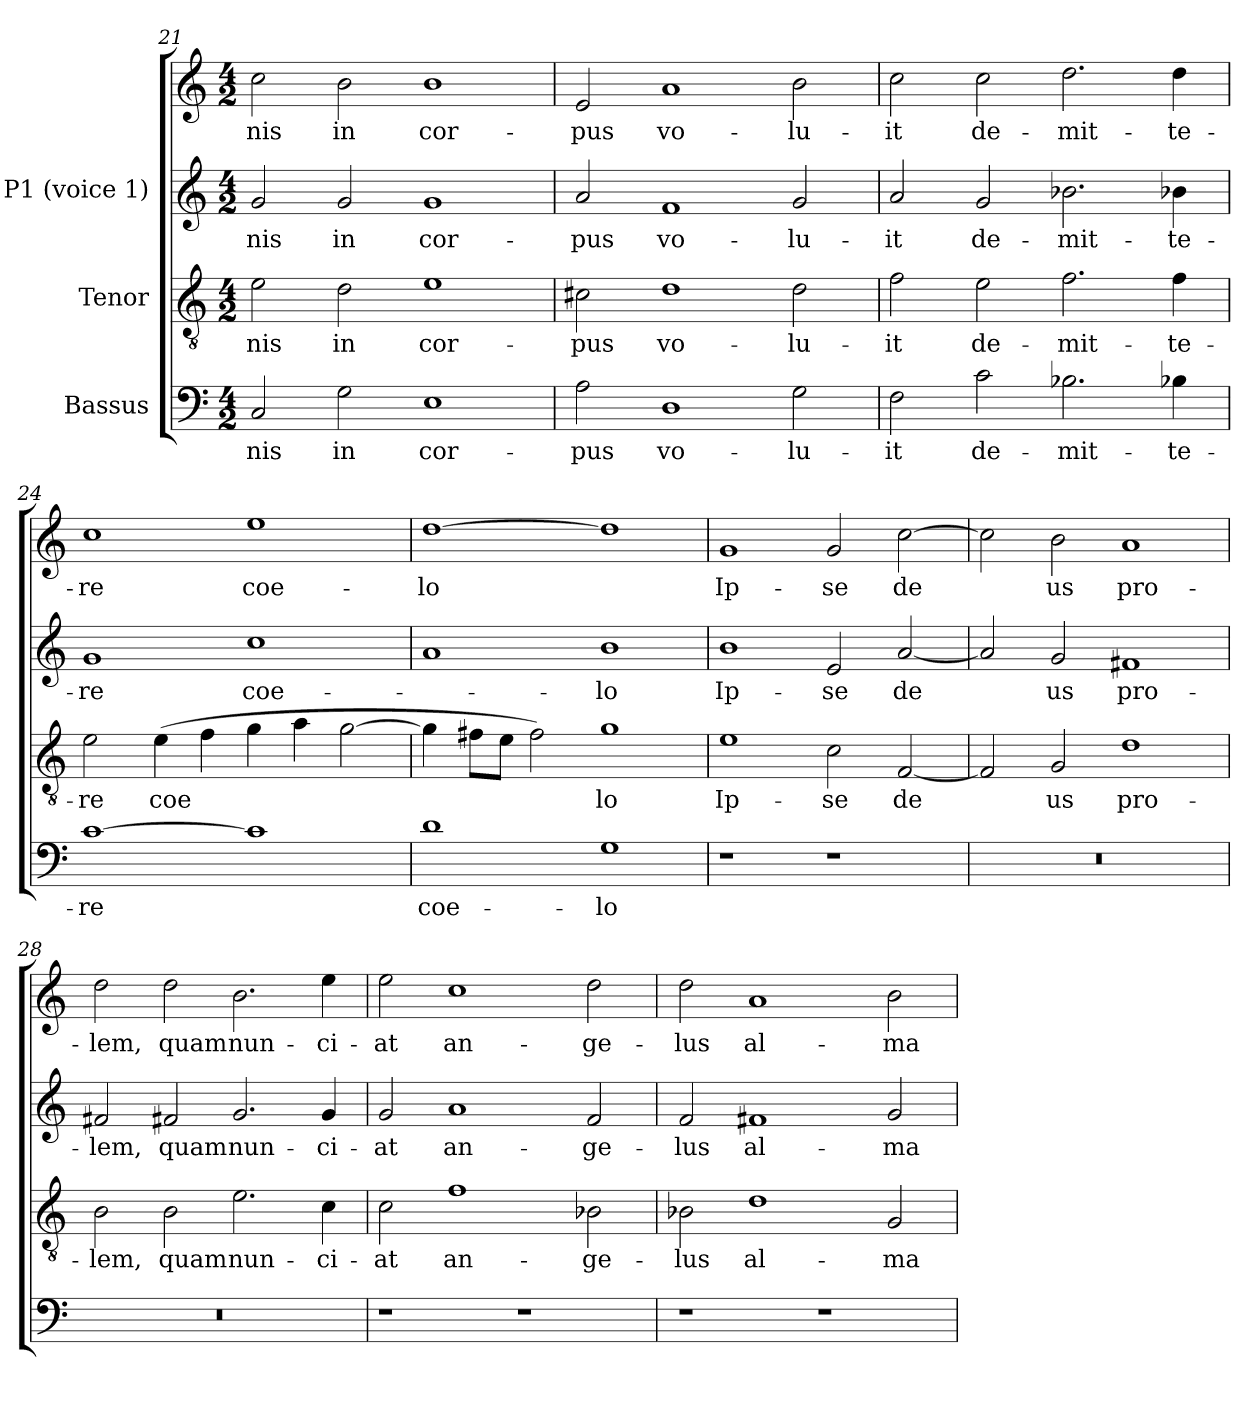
**kern	**text	**kern	**text	**kern	**text	**kern	**text
*part3	*part3	*part2	*part2	*part1	*part1	*part1	*part1
*staff4	*staff4	*staff3	*staff3	*staff2	*staff2	*staff1	*staff1
*I"Bassus	*	*I"Tenor	*	*I"P1 (voice 1)	*	*	*
*clefF4	*	*clefGv2	*	*clefG2	*	*clefG2	*
*M4/2	*	*M4/2	*	*M4/2	*	*M4/2	*
=21	=21	=21	=21	=21	=21	=21	=21
!	!LO:LY:b:cj	!	!LO:LY:b:cj	!	!LO:LY:b:cj	!	!LO:LY:b:cj
2C/	-nis	2e\	-nis	2g/	-nis	2cc\	-nis
!	!LO:LY:b:cj	!	!LO:LY:b:cj	!	!LO:LY:b:cj	!	!LO:LY:b:cj
2G\	in	2d\	in	2g/	in	2b\	in
!	!LO:LY:b:cj	!	!LO:LY:b:cj	!	!LO:LY:b:cj	!	!LO:LY:b:cj
1E	cor-	1e	cor-	1g	cor-	1b	cor-
=22	=22	=22	=22	=22	=22	=22	=22
!	!LO:LY:b:cj	!	!LO:LY:b:cj	!	!LO:LY:b:cj	!	!LO:LY:b:cj
2A\	-pus	2c#X\	-pus	2a/	-pus	2e/	-pus
!	!LO:LY:b:cj	!	!LO:LY:b:cj	!	!LO:LY:b:cj	!	!LO:LY:b:cj
1D	vo-	1d	vo-	1f	vo-	1a	vo-
!	!LO:LY:b:cj	!	!LO:LY:b:cj	!	!LO:LY:b:cj	!	!LO:LY:b:cj
2G\	-lu-	2d\	-lu-	2g/	-lu-	2b\	-lu-
=23	=23	=23	=23	=23	=23	=23	=23
!	!LO:LY:b:cj	!	!LO:LY:b:cj	!	!LO:LY:b:cj	!	!LO:LY:b:cj
2F\	-it	2f\	-it	2a/	-it	2cc\	-it
!	!LO:LY:b:cj	!	!LO:LY:b:cj	!	!LO:LY:b:cj	!	!LO:LY:b:cj
2c\	de-	2e\	de-	2g/	de-	2cc\	de-
!	!LO:LY:b:cj	!	!LO:LY:b:cj	!	!LO:LY:b:cj	!	!LO:LY:b:cj
2.B-X\	-mit-	2.f\	-mit-	2.b-X\	-mit-	2.dd\	-mit-
!	!LO:LY:b:cj	!	!LO:LY:b:cj	!	!LO:LY:b:cj	!	!LO:LY:b:cj
4B-X\	-te-	4f\	-te-	4b-X\	-te-	4dd\	-te-
!!LO:LB:g=z
=24	=24	=24	=24	=24	=24	=24	=24
!	!LO:LY:b:cj	!	!LO:LY:b:cj	!	!LO:LY:b:cj	!	!LO:LY:b:cj
[>1c	-re	2e\	-re	1g	-re	1cc	-re
!	!	!	!LO:LY:b:cj	!	!	!	!
.	.	(>4e\	coe-	.	.	.	.
!	!	!	!LO:LY:b:cj	!	!	!	!
.	.	4f\	--	.	.	.	.
!	!LO:LY:b:cj	!	!LO:LY:b:cj	!	!LO:LY:b:cj	!	!LO:LY:b:cj
1c]	.	4g\	--	1cc	coe-	1ee	coe-
!	!	!	!LO:LY:b:cj	!	!	!	!
.	.	4a\	--	.	.	.	.
!	!	!	!LO:LY:b:cj	!	!	!	!
.	.	[>2g\	--	.	.	.	.
=25	=25	=25	=25	=25	=25	=25	=25
!	!LO:LY:b:cj	!	!LO:LY:b:cj	!	!LO:LY:b:cj	!	!LO:LY:b:cj
1d	coe-	4g\]	-	1a	.	[>1dd	-lo
!	!	!	!LO:LY:b:cj	!	!	!	!
.	.	8f#X\L	.	.	.	.	.
!	!	!	!LO:LY:b:cj	!	!	!	!
.	.	8e\J	.	.	.	.	.
!	!	!	!LO:LY:b:cj	!	!	!	!
.	.	2f#\)	.	.	.	.	.
!	!LO:LY:b:cj	!	!LO:LY:b:cj	!	!LO:LY:b:cj	!	!LO:LY:b:cj
1G	-lo	1g	lo	1b	lo	1dd]	.
=26	=26	=26	=26	=26	=26	=26	=26
!	!	!	!LO:LY:b:cj	!	!LO:LY:b:cj	!	!LO:LY:b:cj
1r	.	1e	Ip-	1b	-Ip-	1g	Ip-
!	!	!	!LO:LY:b:cj	!	!LO:LY:b:cj	!	!LO:LY:b:cj
1r	.	2c\	-se	2e/	-se	2g/	-se
!	!	!	!LO:LY:b:cj	!	!LO:LY:b:cj	!	!LO:LY:b:cj
.	.	[<2F/	de-	[<2a/	de-	[>2cc\	de-
=27	=27	=27	=27	=27	=27	=27	=27
!	!	!	!LO:LY:b:cj	!	!LO:LY:b:cj	!	!LO:LY:b:cj
0r	.	2F/]	-	2a/]	-	2cc\]	-
!	!	!	!LO:LY:b:cj	!	!LO:LY:b:cj	!	!LO:LY:b:cj
.	.	2G/	us	2g/	us	2b\	us
!	!	!	!LO:LY:b:cj	!	!LO:LY:b:cj	!	!LO:LY:b:cj
.	.	1d	pro-	1f#X	pro-	1a	pro-
!!LO:PB:g=z
=28	=28	=28	=28	=28	=28	=28	=28
!	!	!	!LO:LY:b:cj	!	!LO:LY:b:cj	!	!LO:LY:b:cj
0r	.	2B\	-lem,	2f#X/	-lem,	2dd\	-lem,
!	!	!	!LO:LY:b:cj	!	!LO:LY:b:cj	!	!LO:LY:b:cj
.	.	2B\	quam	2f#X/	quam	2dd\	quam
!	!	!	!LO:LY:b:cj	!	!LO:LY:b:cj	!	!LO:LY:b:cj
.	.	2.e\	nun-	2.g/	nun-	2.b\	nun-
!	!	!	!LO:LY:b:cj	!	!LO:LY:b:cj	!	!LO:LY:b:cj
.	.	4c\	-ci-	4g/	-ci-	4ee\	-ci-
=29	=29	=29	=29	=29	=29	=29	=29
!	!	!	!LO:LY:b:cj	!	!LO:LY:b:cj	!	!LO:LY:b:cj
1r	.	2c\	-at	2g/	-at	2ee\	-at
!	!	!	!LO:LY:b:cj	!	!LO:LY:b:cj	!	!LO:LY:b:cj
.	.	1f	an-	1a	an-	1cc	an-
1r	.	.	.	.	.	.	.
!	!	!	!LO:LY:b:cj	!	!LO:LY:b:cj	!	!LO:LY:b:cj
.	.	2B-X\	-ge-	2f/	-ge-	2dd\	-ge-
=30	=30	=30	=30	=30	=30	=30	=30
!	!	!	!LO:LY:b:cj	!	!LO:LY:b:cj	!	!LO:LY:b:cj
1r	.	2B-X\	-lus	2f/	lus	2dd\	-lus
!	!	!	!LO:LY:b:cj	!	!LO:LY:b:cj	!	!LO:LY:b:cj
.	.	1d	al-	1f#X	al-	1a	al-
1r	.	.	.	.	.	.	.
!	!	!	!LO:LY:b:cj	!	!LO:LY:b:cj	!	!LO:LY:b:cj
.	.	2G/	-ma	2g/	-ma	2b\	-ma
=	=	=	=	=	=	=	=
*-	*-	*-	*-	*-	*-	*-	*-
